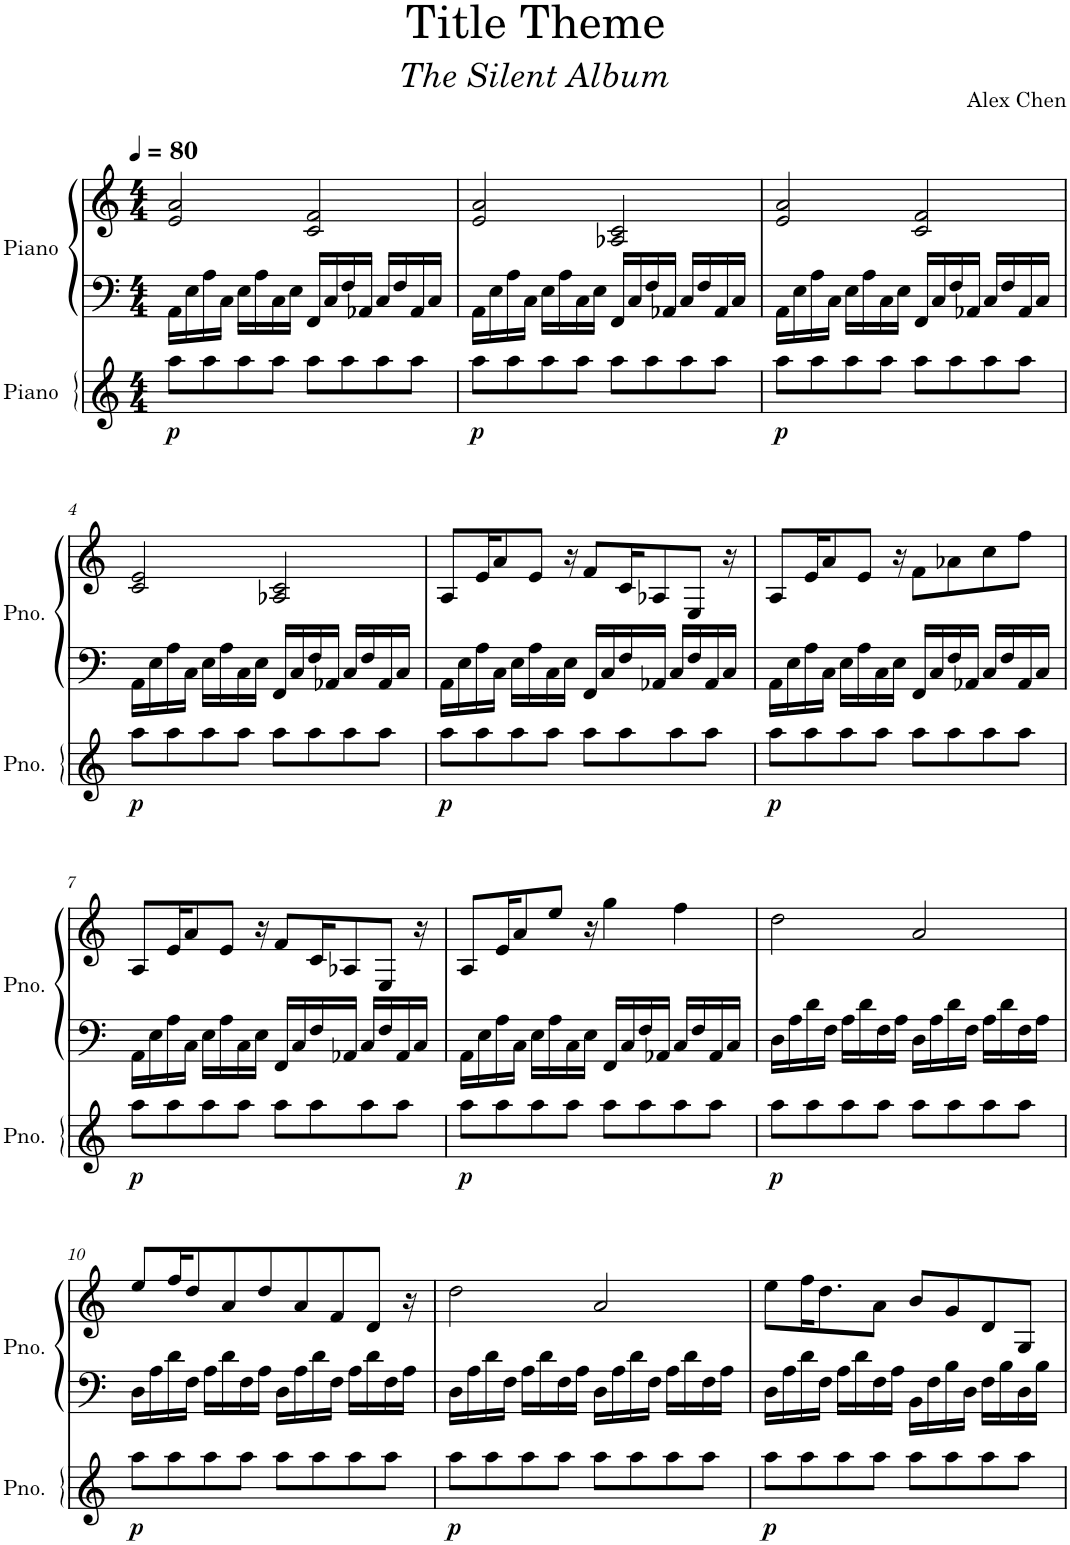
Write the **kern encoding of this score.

**kern	**dynam	**kern	**kern
*part2	*part2	*part1	*part1
*staff3	*staff3	*staff2	*staff1
*I"Piano	*	*I"Piano	*
*I'Pno.	*	*I'Pno.	*
*clefG2	*	*clefF4	*clefG2
*k[]	*	*k[]	*k[]
*M4/4	*	*M4/4	*M4/4
*MM80	*	*MM80	*MM80
=1	=1	=1	=1
!	!LO:DY:b	!	!
8aa\L	p	16AA\LL	2e/ 2a/
.	.	16E\	.
8aa\	.	16A\	.
.	.	16C\JJ	.
8aa\	.	16E\LL	.
.	.	16A\	.
8aa\J	.	16C\	.
.	.	16E\JJ	.
8aa\L	.	16FF/LL	2c/ 2f/
.	.	16C/	.
8aa\	.	16F/	.
.	.	16AA-X/JJ	.
8aa\	.	16C/LL	.
.	.	16F/	.
8aa\J	.	16AA-/	.
.	.	16C/JJ	.
=2	=2	=2	=2
!	!LO:DY:b	!	!
8aa\L	p	16AA\LL	2e/ 2a/
.	.	16E\	.
8aa\	.	16A\	.
.	.	16C\JJ	.
8aa\	.	16E\LL	.
.	.	16A\	.
8aa\J	.	16C\	.
.	.	16E\JJ	.
8aa\L	.	16FF/LL	2A-X/ 2c/
.	.	16C/	.
8aa\	.	16F/	.
.	.	16AA-X/JJ	.
8aa\	.	16C/LL	.
.	.	16F/	.
8aa\J	.	16AA-/	.
.	.	16C/JJ	.
=3	=3	=3	=3
!	!LO:DY:b	!	!
8aa\L	p	16AA\LL	2e/ 2a/
.	.	16E\	.
8aa\	.	16A\	.
.	.	16C\JJ	.
8aa\	.	16E\LL	.
.	.	16A\	.
8aa\J	.	16C\	.
.	.	16E\JJ	.
8aa\L	.	16FF/LL	2c/ 2f/
.	.	16C/	.
8aa\	.	16F/	.
.	.	16AA-X/JJ	.
8aa\	.	16C/LL	.
.	.	16F/	.
8aa\J	.	16AA-/	.
.	.	16C/JJ	.
!!LO:LB:g=z
=4	=4	=4	=4
!	!LO:DY:b	!	!
8aa\L	p	16AA\LL	2c/ 2e/
.	.	16E\	.
8aa\	.	16A\	.
.	.	16C\JJ	.
8aa\	.	16E\LL	.
.	.	16A\	.
8aa\J	.	16C\	.
.	.	16E\JJ	.
8aa\L	.	16FF/LL	2A-X/ 2c/
.	.	16C/	.
8aa\	.	16F/	.
.	.	16AA-X/JJ	.
8aa\	.	16C/LL	.
.	.	16F/	.
8aa\J	.	16AA-/	.
.	.	16C/JJ	.
=5	=5	=5	=5
!	!LO:DY:b	!	!
8aa\L	p	16AA\LL	8A/L
.	.	16E\	.
8aa\	.	16A\	16e/K
.	.	16C\JJ	8a/
8aa\	.	16E\LL	.
.	.	16A\	8e/J
8aa\J	.	16C\	.
.	.	16E\JJ	16r
8aa\L	.	16FF/LL	8f/L
.	.	16C/	.
8aa\	.	16F/	16c/K
.	.	16AA-X/JJ	8A-X/
8aa\	.	16C/LL	.
.	.	16F/	8E/J
8aa\J	.	16AA-/	.
.	.	16C/JJ	16r
=6	=6	=6	=6
!	!LO:DY:b	!	!
8aa\L	p	16AA\LL	8A/L
.	.	16E\	.
8aa\	.	16A\	16e/K
.	.	16C\JJ	8a/
8aa\	.	16E\LL	.
.	.	16A\	8e/J
8aa\J	.	16C\	.
.	.	16E\JJ	16r
8aa\L	.	16FF/LL	8f\L
.	.	16C/	.
8aa\	.	16F/	8a-X\
.	.	16AA-X/JJ	.
8aa\	.	16C/LL	8cc\
.	.	16F/	.
8aa\J	.	16AA-/	8ff\J
.	.	16C/JJ	.
!!LO:LB:g=z
=7	=7	=7	=7
!	!LO:DY:b	!	!
8aa\L	p	16AA\LL	8A/L
.	.	16E\	.
8aa\	.	16A\	16e/K
.	.	16C\JJ	8a/
8aa\	.	16E\LL	.
.	.	16A\	8e/J
8aa\J	.	16C\	.
.	.	16E\JJ	16r
8aa\L	.	16FF/LL	8f/L
.	.	16C/	.
8aa\	.	16F/	16c/K
.	.	16AA-X/JJ	8A-X/
8aa\	.	16C/LL	.
.	.	16F/	8E/J
8aa\J	.	16AA-/	.
.	.	16C/JJ	16r
=8	=8	=8	=8
!	!LO:DY:b	!	!
8aa\L	p	16AA\LL	8A/L
.	.	16E\	.
8aa\	.	16A\	16e/K
.	.	16C\JJ	8a/
8aa\	.	16E\LL	.
.	.	16A\	8ee/J
8aa\J	.	16C\	.
.	.	16E\JJ	16r
8aa\L	.	16FF/LL	4gg\
.	.	16C/	.
8aa\	.	16F/	.
.	.	16AA-X/JJ	.
8aa\	.	16C/LL	4ff\
.	.	16F/	.
8aa\J	.	16AA-/	.
.	.	16C/JJ	.
=9	=9	=9	=9
!	!LO:DY:b	!	!
8aa\L	p	16D\LL	2dd\
.	.	16A\	.
8aa\	.	16d\	.
.	.	16F\JJ	.
8aa\	.	16A\LL	.
.	.	16d\	.
8aa\J	.	16F\	.
.	.	16A\JJ	.
8aa\L	.	16D\LL	2a/
.	.	16A\	.
8aa\	.	16d\	.
.	.	16F\JJ	.
8aa\	.	16A\LL	.
.	.	16d\	.
8aa\J	.	16F\	.
.	.	16A\JJ	.
!!LO:LB:g=z
=10	=10	=10	=10
!	!LO:DY:b	!	!
8aa\L	p	16D\LL	8ee/L
.	.	16A\	.
8aa\	.	16d\	16ff/K
.	.	16F\JJ	8dd/
8aa\	.	16A\LL	.
.	.	16d\	8a/
8aa\J	.	16F\	.
.	.	16A\JJ	8dd/
8aa\L	.	16D\LL	.
.	.	16A\	8a/
8aa\	.	16d\	.
.	.	16F\JJ	8f/
8aa\	.	16A\LL	.
.	.	16d\	8d/J
8aa\J	.	16F\	.
.	.	16A\JJ	16r
=11	=11	=11	=11
!	!LO:DY:b	!	!
8aa\L	p	16D\LL	2dd\
.	.	16A\	.
8aa\	.	16d\	.
.	.	16F\JJ	.
8aa\	.	16A\LL	.
.	.	16d\	.
8aa\J	.	16F\	.
.	.	16A\JJ	.
8aa\L	.	16D\LL	2a/
.	.	16A\	.
8aa\	.	16d\	.
.	.	16F\JJ	.
8aa\	.	16A\LL	.
.	.	16d\	.
8aa\J	.	16F\	.
.	.	16A\JJ	.
=12	=12	=12	=12
!	!LO:DY:b	!	!
8aa\L	p	16D\LL	8ee\L
.	.	16A\	.
8aa\	.	16d\	16ff\K
.	.	16F\JJ	8.dd\
8aa\	.	16A\LL	.
.	.	16d\	.
8aa\J	.	16F\	8a\J
.	.	16A\JJ	.
8aa\L	.	16BB\LL	8b/L
.	.	16F\	.
8aa\	.	16B\	8g/
.	.	16D\JJ	.
8aa\	.	16F\LL	8d/
.	.	16B\	.
8aa\J	.	16D\	8G/J
.	.	16B\JJ	.
=	=	=	=
*-	*-	*-	*-
